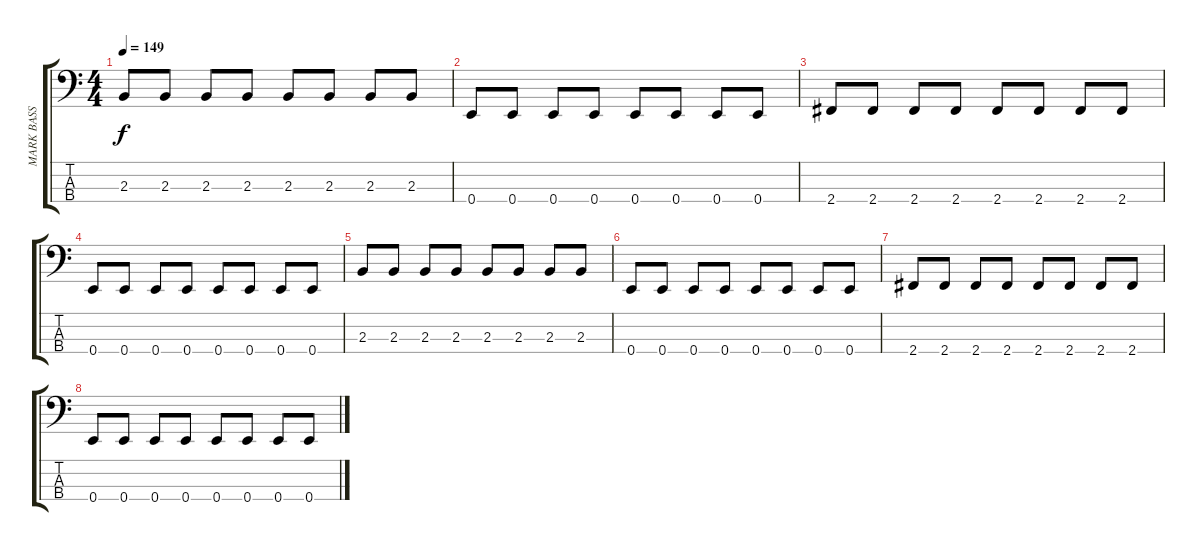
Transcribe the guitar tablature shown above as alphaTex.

\track ("MARK BASS" "MARK BASS") {instrument electricbassfinger}
\staff {score tabs}
\tuning (G2 D2 A1 E1) {hide}
\ts (4 4)
\tempo 149
\clef f4
\ks c
2.3.8{dy f} 2.3.8 2.3.8 2.3.8 2.3.8 2.3.8 2.3.8 2.3.8 |
0.4.8 0.4.8 0.4.8 0.4.8 0.4.8 0.4.8 0.4.8 0.4.8 |
2.4.8 2.4.8 2.4.8 2.4.8 2.4.8 2.4.8 2.4.8 2.4.8 |
0.4.8 0.4.8 0.4.8 0.4.8 0.4.8 0.4.8 0.4.8 0.4.8 |
2.3.8 2.3.8 2.3.8 2.3.8 2.3.8 2.3.8 2.3.8 2.3.8 |
0.4.8 0.4.8 0.4.8 0.4.8 0.4.8 0.4.8 0.4.8 0.4.8 |
2.4.8 2.4.8 2.4.8 2.4.8 2.4.8 2.4.8 2.4.8 2.4.8 |
0.4.8 0.4.8 0.4.8 0.4.8 0.4.8 0.4.8 0.4.8 0.4.8
